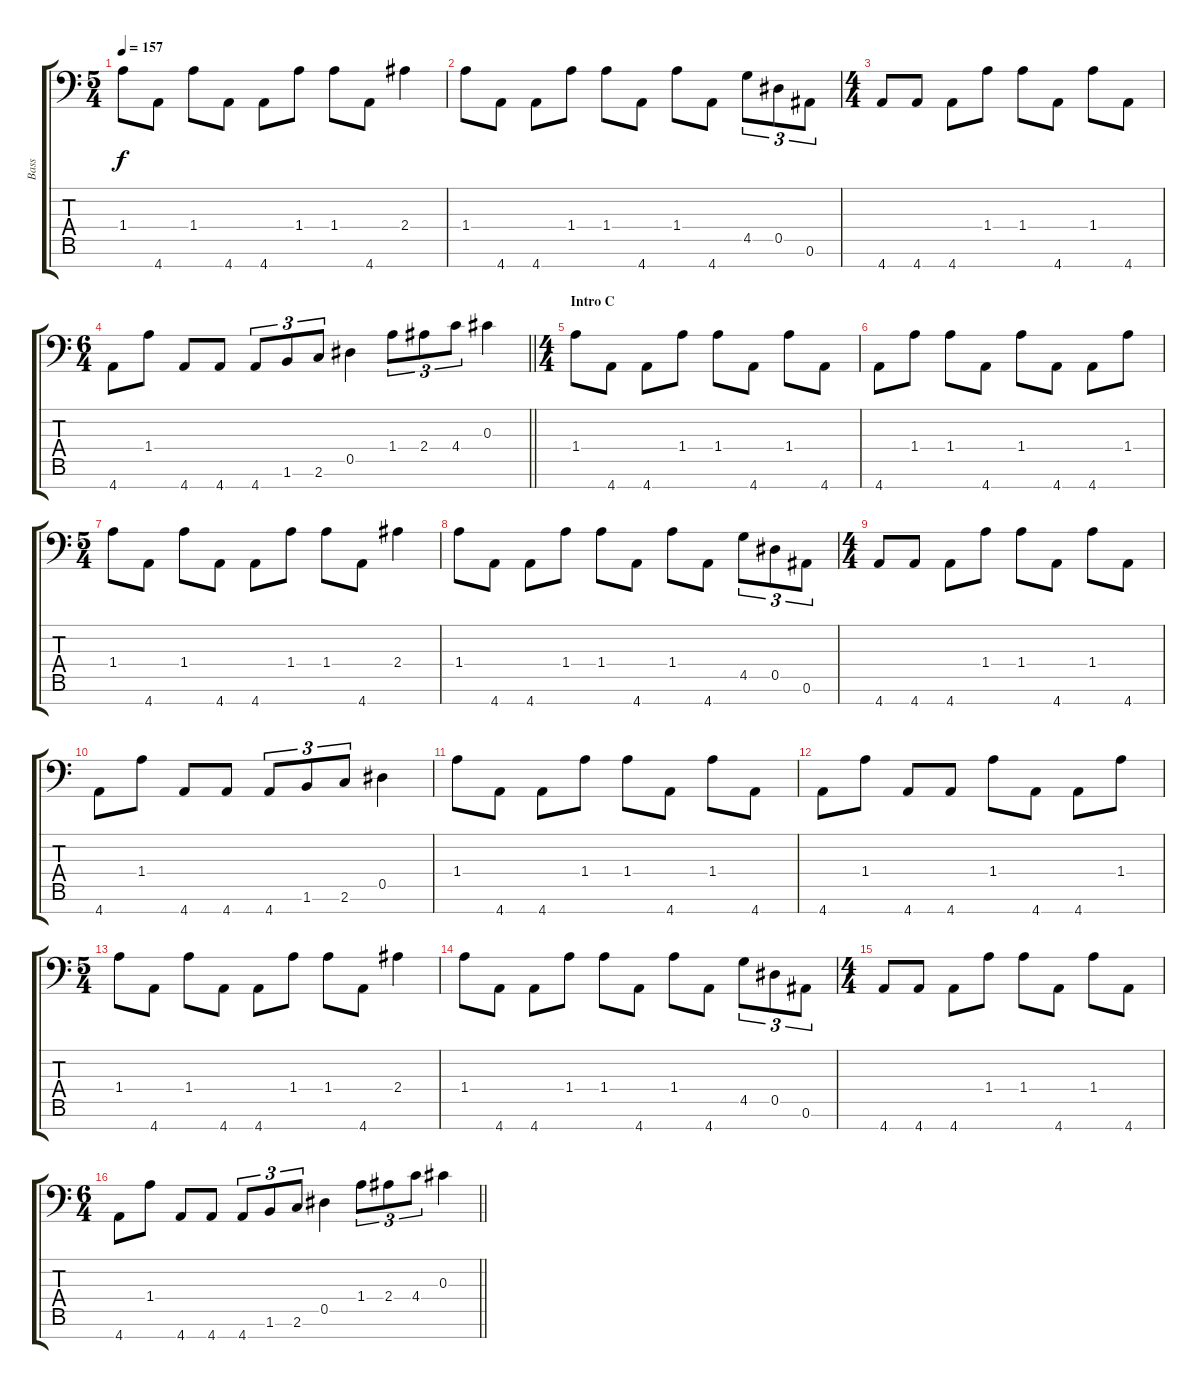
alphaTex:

\track ("Bass" "Bass") {instrument electricbassfinger}
\staff {score tabs}
\tuning (Bb3 F3 Db3 Ab2 Eb2 Bb1 F1) {hide}
\ts (5 4)
\tempo 157
\clef f4
\ks c
1.4.8{dy f} 4.7.8 1.4.8 4.7.8 4.7.8 1.4.8 1.4.8 4.7.8 2.4.4 |
1.4.8 4.7.8 4.7.8 1.4.8 1.4.8 4.7.8 1.4.8 4.7.8 4.5.8{tu (3 2)} 0.5.8{tu (3 2)} 0.6.8{tu (3 2)} |
\ts (4 4)
4.7.8 4.7.8 4.7.8 1.4.8 1.4.8 4.7.8 1.4.8 4.7.8 |
\ts (6 4)
\barLineRight lightlight
4.7.8 1.4.8 4.7.8 4.7.8 4.7.8{tu (3 2)} 1.6.8{tu (3 2)} 2.6.8{tu (3 2)} 0.5.4 1.4.8{tu (3 2)} 2.4.8{tu (3 2)} 4.4.8{tu (3 2)} 0.3.4 |
\ts (4 4)
\section ("" "Intro C")
1.4.8 4.7.8 4.7.8 1.4.8 1.4.8 4.7.8 1.4.8 4.7.8 |
4.7.8 1.4.8 1.4.8 4.7.8 1.4.8 4.7.8 4.7.8 1.4.8 |
\ts (5 4)
1.4.8 4.7.8 1.4.8 4.7.8 4.7.8 1.4.8 1.4.8 4.7.8 2.4.4 |
1.4.8 4.7.8 4.7.8 1.4.8 1.4.8 4.7.8 1.4.8 4.7.8 4.5.8{tu (3 2)} 0.5.8{tu (3 2)} 0.6.8{tu (3 2)} |
\ts (4 4)
4.7.8 4.7.8 4.7.8 1.4.8 1.4.8 4.7.8 1.4.8 4.7.8 |
4.7.8 1.4.8 4.7.8 4.7.8 4.7.8{tu (3 2)} 1.6.8{tu (3 2)} 2.6.8{tu (3 2)} 0.5.4 |
1.4.8 4.7.8 4.7.8 1.4.8 1.4.8 4.7.8 1.4.8 4.7.8 |
4.7.8 1.4.8 4.7.8 4.7.8 1.4.8 4.7.8 4.7.8 1.4.8 |
\ts (5 4)
1.4.8 4.7.8 1.4.8 4.7.8 4.7.8 1.4.8 1.4.8 4.7.8 2.4.4 |
1.4.8 4.7.8 4.7.8 1.4.8 1.4.8 4.7.8 1.4.8 4.7.8 4.5.8{tu (3 2)} 0.5.8{tu (3 2)} 0.6.8{tu (3 2)} |
\ts (4 4)
4.7.8 4.7.8 4.7.8 1.4.8 1.4.8 4.7.8 1.4.8 4.7.8 |
\ts (6 4)
\barLineRight lightlight
4.7.8 1.4.8 4.7.8 4.7.8 4.7.8{tu (3 2)} 1.6.8{tu (3 2)} 2.6.8{tu (3 2)} 0.5.4 1.4.8{tu (3 2)} 2.4.8{tu (3 2)} 4.4.8{tu (3 2)} 0.3.4
